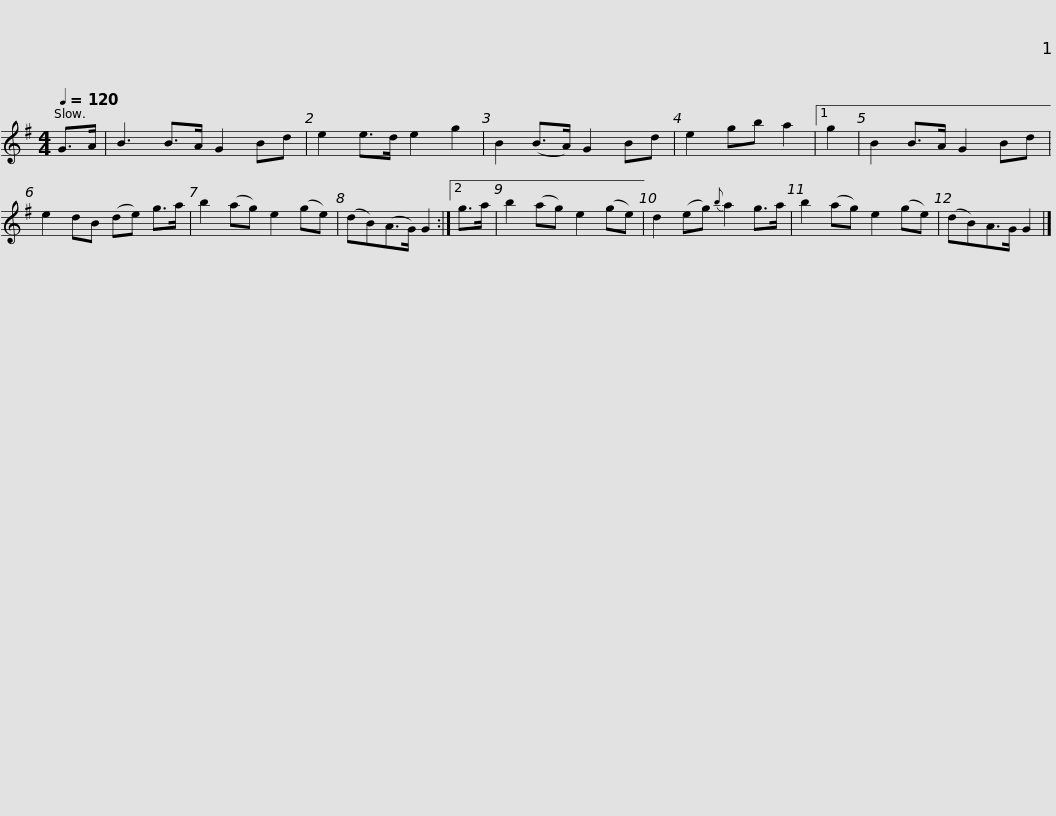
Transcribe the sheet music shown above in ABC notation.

X:1
L:1/8
Q:1/4=120
M:4/4
I:linebreak $
K:G
V:1 treble
V:1
 G>A | B3 B>A G2 Bd | e2 e>d e2 g2 | B2 (B>A) G2 Bd | e2 gb a2 |1 %5
 g2 | B2 B>A G2 Bd | e2 dB (de) g>a |$ b2 (ag) e2 (ge) | (dB)(A>G) G2 :|2 %10
 g>a | b2 (ag) e2 (ge) | d2 (eg){b} a2 g>a | b2 (ag) e2 (ge) | (dB)A>G G2 |] %15
